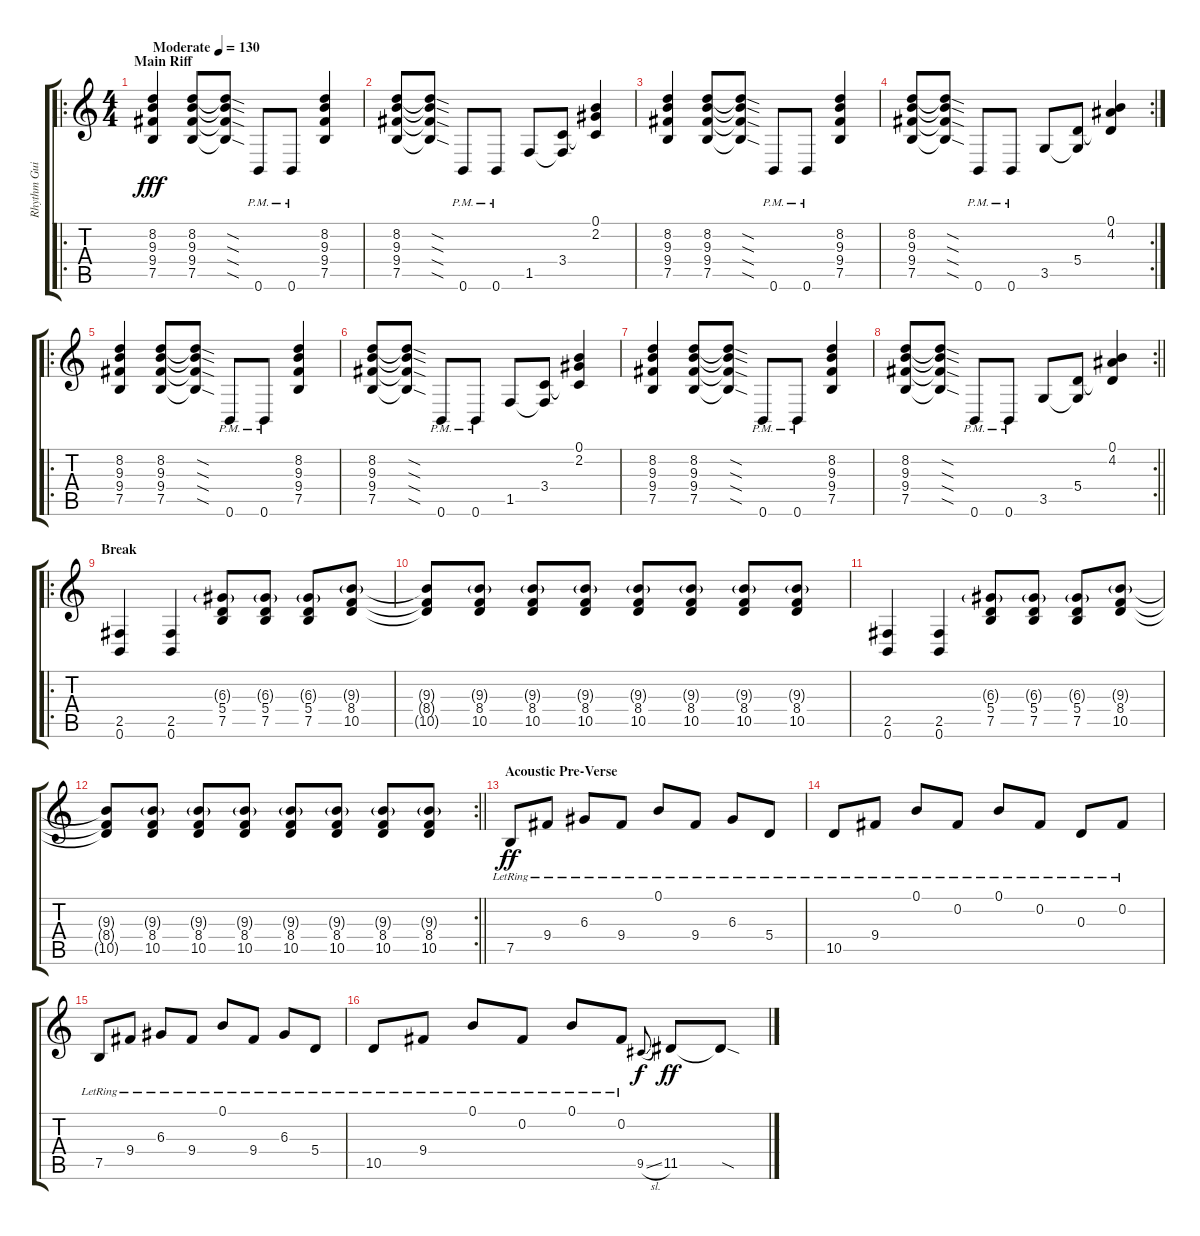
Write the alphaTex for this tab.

\track ("Rhythm Guitar" "Rhythm Gui") {instrument distortionguitar}
\staff {score tabs}
\tuning (B3 Gb3 D3 A2 E2 B1) {hide}
\ro
\ts (4 4)
\section ("" "Main Riff")
\tempo (130 "Moderate")
\clef g2
\ks c
(8.2 9.3 9.4 7.5).4{dy fff instrument distortionguitar} (8.2 9.3 9.4 7.5).8 (8.2{sod t} 9.3{sod t} 9.4{sod t} 7.5{sod t}).8 0.6{pm}.8 0.6{pm}.8 (8.2 9.3 9.4 7.5).4 |
(8.2 9.3 9.4 7.5).8 (8.2{sod t} 9.3{sod t} 9.4{sod t} 7.5{sod t}).8 0.6{pm}.8 0.6{pm}.8 1.5.8 (3.4 1.5{t}).8 (0.1 2.2 3.4{t}).4 |
(8.2 9.3 9.4 7.5).4 (8.2 9.3 9.4 7.5).8 (8.2{sod t} 9.3{sod t} 9.4{sod t} 7.5{sod t}).8 0.6{pm}.8 0.6{pm}.8 (8.2 9.3 9.4 7.5).4 |
\rc 2
(8.2 9.3 9.4 7.5).8 (8.2{sod t} 9.3{sod t} 9.4{sod t} 7.5{sod t}).8 0.6{pm}.8 0.6{pm}.8 3.5.8 (5.4 3.5{t}).8 (0.1 4.2 5.4{t}).4 |
\ro
(8.2 9.3 9.4 7.5).4 (8.2 9.3 9.4 7.5).8 (8.2{sod t} 9.3{sod t} 9.4{sod t} 7.5{sod t}).8 0.6{pm}.8 0.6{pm}.8 (8.2 9.3 9.4 7.5).4 |
(8.2 9.3 9.4 7.5).8 (8.2{sod t} 9.3{sod t} 9.4{sod t} 7.5{sod t}).8 0.6{pm}.8 0.6{pm}.8 1.5.8 (3.4 1.5{t}).8 (0.1 2.2 3.4{t}).4 |
(8.2 9.3 9.4 7.5).4 (8.2 9.3 9.4 7.5).8 (8.2{sod t} 9.3{sod t} 9.4{sod t} 7.5{sod t}).8 0.6{pm}.8 0.6{pm}.8 (8.2 9.3 9.4 7.5).4 |
\rc 2
\barLineRight lightlight
(8.2 9.3 9.4 7.5).8 (8.2{sod t} 9.3{sod t} 9.4{sod t} 7.5{sod t}).8 0.6{pm}.8 0.6{pm}.8 3.5.8 (5.4 3.5{t}).8 (0.1 4.2 5.4{t}).4 |
\ro
\section ("" "Break")
(2.5 0.6).4 (2.5 0.6).4 (6.3{g} 5.4 7.5).8 (6.3{g} 5.4 7.5).8 (6.3{g} 5.4 7.5).8 (9.3{g} 8.4 10.5).8 |
(9.3{t} 8.4{t} 10.5{t}).8 (9.3{g} 8.4 10.5).8 (9.3{g} 8.4 10.5).8 (9.3{g} 8.4 10.5).8 (9.3{g} 8.4 10.5).8 (9.3{g} 8.4 10.5).8 (9.3{g} 8.4 10.5).8 (9.3{g} 8.4 10.5).8 |
(2.5 0.6).4 (2.5 0.6).4 (6.3{g} 5.4 7.5).8 (6.3{g} 5.4 7.5).8 (6.3{g} 5.4 7.5).8 (9.3{g} 8.4 10.5).8 |
\rc 2
\barLineRight lightlight
(9.3{t} 8.4{t} 10.5{t}).8 (9.3{g} 8.4 10.5).8 (9.3{g} 8.4 10.5).8 (9.3{g} 8.4 10.5).8 (9.3{g} 8.4 10.5).8 (9.3{g} 8.4 10.5).8 (9.3{g} 8.4 10.5).8 (9.3{g} 8.4 10.5).8 |
\section ("" "Acoustic Pre-Verse")
7.5{lr}.8{dy ff volume 13 balance 8 instrument acousticguitarsteel} 9.4{lr}.8 6.3{lr}.8 9.4{lr}.8 0.1{lr}.8 9.4{lr}.8 6.3{lr}.8 5.4{lr}.8 |
10.5{lr}.8 9.4{lr}.8 0.1{lr}.8 0.2{lr}.8 0.1{lr}.8 0.2{lr}.8 0.3{lr}.8 0.2{lr}.8 |
7.5{lr}.8 9.4{lr}.8 6.3{lr}.8 9.4{lr}.8 0.1{lr}.8 9.4{lr}.8 6.3{lr}.8 5.4{lr}.8 |
10.5{lr}.8 9.4{lr}.8 0.1{lr}.8 0.2{lr}.8 0.1{lr}.8 0.2{lr}.8 9.5{sl}.8{gr onbeat dy f} 11.5.8{dy ff} 11.5{sod t}.8
